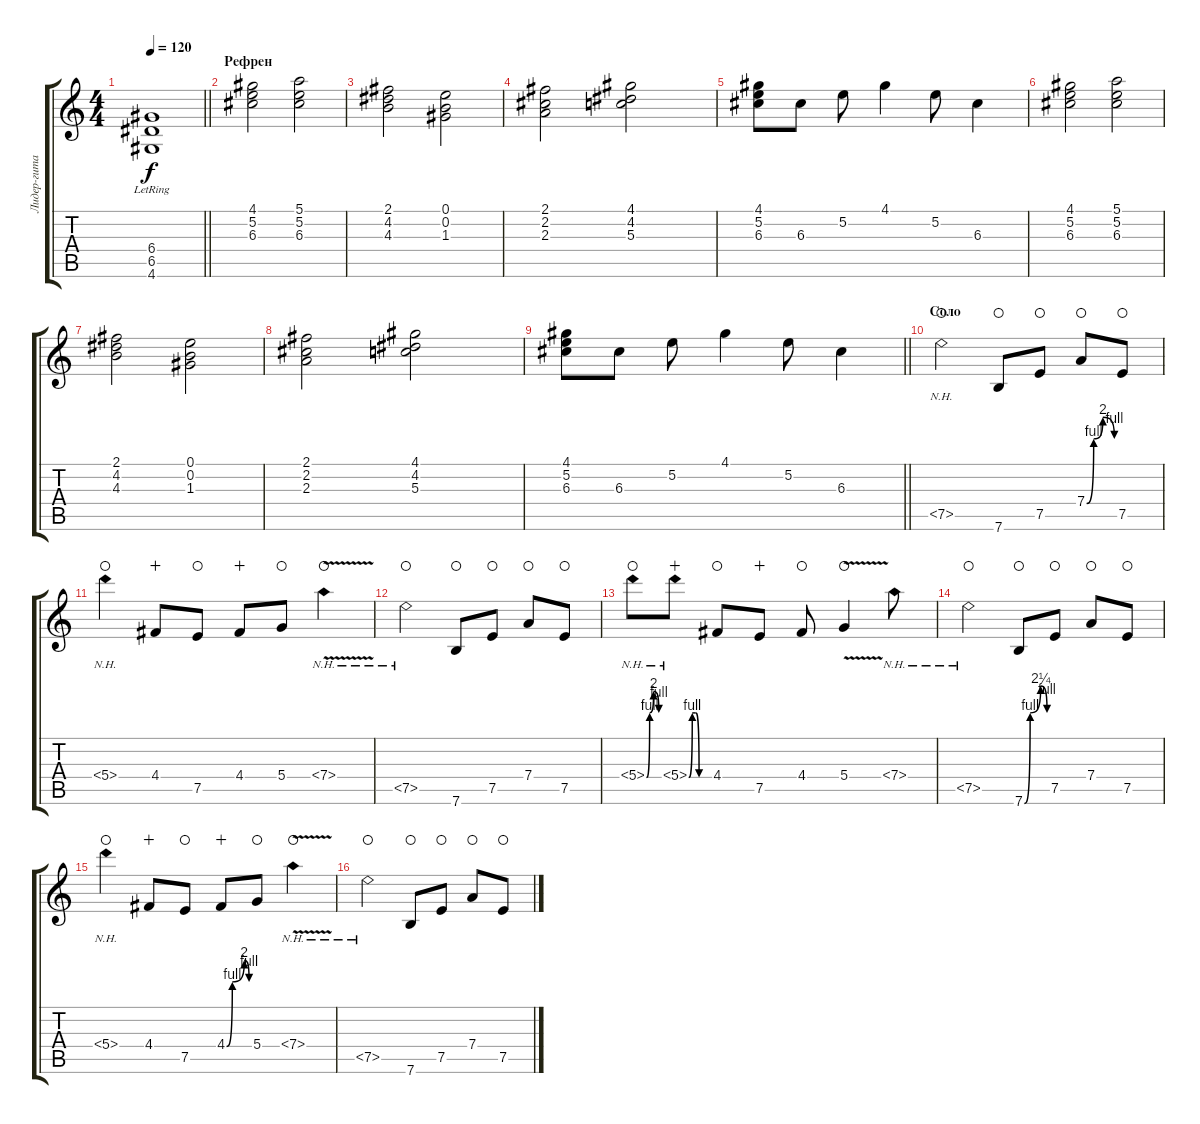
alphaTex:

\track ("Лидер-гитара 2" "Лидер-гита") {instrument overdrivenguitar}
\staff {score tabs}
\tuning (E4 B3 G3 D3 A2 E2) {hide}
\ts (4 4)
\tempo 120
\clef g2
\barLineRight lightlight
\ks c
(6.4{lr} 6.5{lr} 4.6{lr}).1{dy f} |
\section ("" "Рефрен")
(4.1 5.2 6.3).2 (5.1 5.2 6.3).2 |
(2.1 4.2 4.3).2 (0.1 0.2 1.3).2 |
(2.1 2.2 2.3).2 (4.1 4.2 5.3).2 |
(4.1 5.2 6.3).8 6.3.8 5.2.8 4.1.4 5.2.8 6.3.4 |
(4.1 5.2 6.3).2 (5.1 5.2 6.3).2 |
(2.1 4.2 4.3).2 (0.1 0.2 1.3).2 |
(2.1 2.2 2.3).2 (4.1 4.2 5.3).2 |
\barLineRight lightlight
(4.1 5.2 6.3).8 6.3.8 5.2.8 4.1.4 5.2.8 6.3.4 |
\section ("" "Соло")
7.5{nh}.2{waho} 7.6.8{waho} 7.5.8{waho} 7.4{be (custom 0 0 15 4 35 8 60 4)}.8{waho} 7.5.8{waho} |
5.4{nh}.4{waho} 4.4.8{wahc} 7.5.8{waho} 4.4.8{wahc} 5.4.8{waho} 7.4{nh v}.4{waho} |
7.5{nh}.2{waho} 7.6.8{waho} 7.5.8{waho} 7.4.8{waho} 7.5.8{waho} |
5.4{be (custom 0 0 15 4 34 8 60 4) nh}.8{waho} 5.4{be (custom 0 0 10 4 20 4 30 0 60 0) nh}.8{wahc} 4.4.8{waho} 7.5.8{wahc} 4.4.8{waho} 5.4{v}.4{waho} 7.4{nh}.8 |
7.5{nh}.2{waho} 7.6{be (custom 0 0 15 4 43 9 60 4)}.8{waho} 7.5.8{waho} 7.4.8{waho} 7.5.8{waho} |
5.4{nh}.4{waho} 4.4.8{wahc} 7.5.8{waho} 4.4{be (custom 0 0 15 4 47 8 60 4)}.8{wahc} 5.4.8{waho} 7.4{nh v}.4{waho} |
7.5{nh}.2{waho} 7.6.8{waho} 7.5.8{waho} 7.4.8{waho} 7.5.8{waho}
